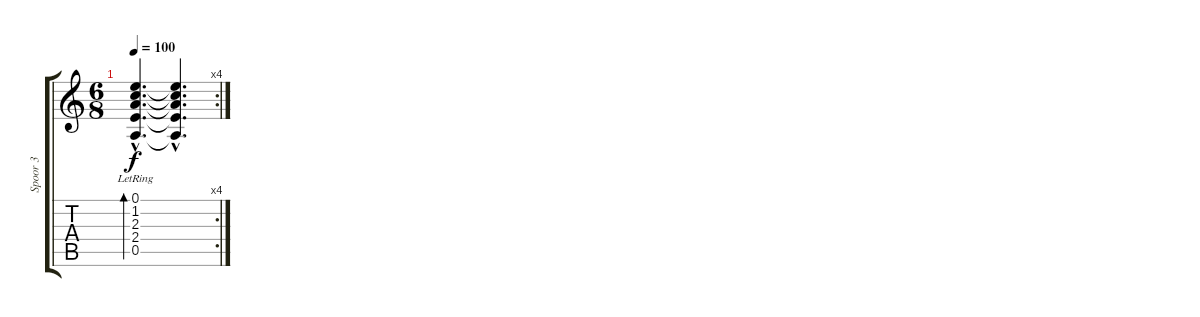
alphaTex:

\track ("Spoor 3" "Spoor 3") {instrument acousticguitarnylon}
\staff {score tabs}
\tuning (E4 B3 G3 D3 A2 E2) {hide}
\rc 4
\ts (6 8)
\tempo 100
\clef g2
\ks c
(0.1{hac lr} 1.2{hac lr} 2.3{hac lr} 2.4{hac lr} 0.5{hac lr}).4{d bd 480 dy f} (0.1{hac t} 1.2{hac t} 2.3{hac t} 2.4{hac t} 0.5{hac t}).4{d}
